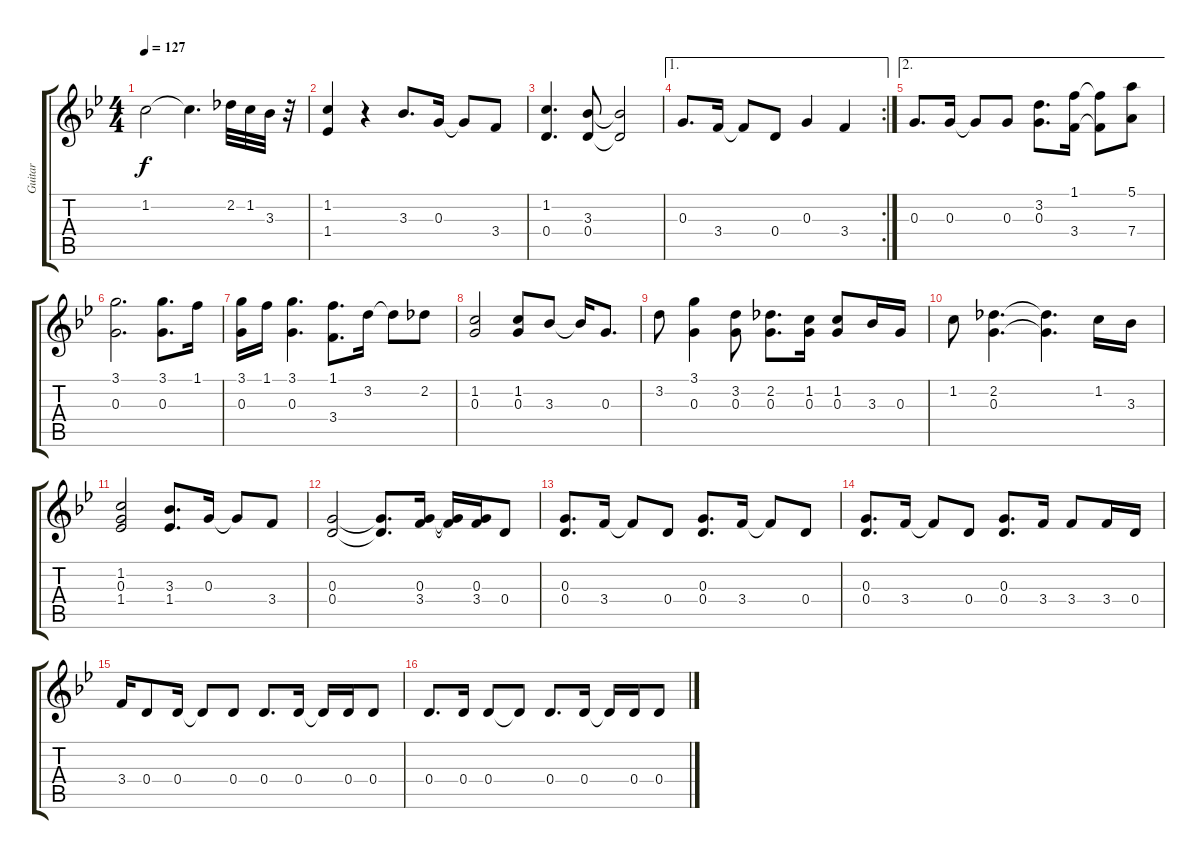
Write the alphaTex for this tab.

\track ("Guitar" "Guitar") {instrument acousticguitarsteel}
\staff {score tabs}
\tuning (E4 B3 G3 D3 A2 D2) {hide}
\ts (4 4)
\tempo 127
\clef g2
\ks bb
1.2.2{dy f} 1.2{t}.4{d} 2.2.32 1.2.32 3.3.32 r.32 |
(1.2 1.4).4 r.4 3.3.8{d} 0.3.16 0.3{t}.8 3.4.8 |
(1.2 0.4).4{d} (3.3 0.4).8 (3.3{t} 0.4{t}).2 |
\ae 1
\rc 2
0.3.8{d} 3.4.16 3.4{t}.8 0.4.8 0.3.4 3.4.4 |
\ae 2
0.3.8{d} 0.3.16 0.3{t}.8 0.3.8 (3.2 0.3).8{d} (1.1 3.4).16 (1.1{t} 3.4{t}).8 (5.1 7.4).8 |
(3.1 0.3).2{d} (3.1 0.3).8{d} 1.1.16 |
(3.1 0.3).16 1.1.16 (3.1 0.3).4{d} (1.1 3.4).8{d} 3.2.16 3.2{t}.8 2.2.8 |
(1.2 0.3).2 (1.2 0.3).8 3.3.8 3.3{t}.16 0.3.8{d} |
3.2.8 (3.1 0.3).4 (3.2 0.3).8 (2.2 0.3).8{d} (1.2 0.3).16 (1.2 0.3).8 3.3.16 0.3.16 |
1.2.8 (2.2 0.3).4{d} (2.2{t} 0.3{t}).4{d} 1.2.16 3.3.16 |
(1.2 0.3 1.4).2 (3.3 1.4).8{d} 0.3.16 0.3{t}.8 3.4.8 |
(0.3 0.4).2 (0.3{t} 0.4{t}).8{d} (0.3 3.4).16 (0.3{t} 3.4{t}).16 (0.3 3.4).16 0.4.8 |
(0.3 0.4).8{d} 3.4.16 3.4{t}.8 0.4.8 (0.3 0.4).8{d} 3.4.16 3.4{t}.8 0.4.8 |
(0.3 0.4).8{d} 3.4.16 3.4{t}.8 0.4.8 (0.3 0.4).8{d} 3.4.16 3.4.8 3.4.16 0.4.16 |
3.4.16 0.4.8 0.4.16 0.4{t}.8 0.4.8 0.4.8{d} 0.4.16 0.4{t}.16 0.4.16 0.4.8 |
0.4.8{d} 0.4.16 0.4.8 0.4{t}.8 0.4.8{d} 0.4.16 0.4{t}.16 0.4.16 0.4.8
